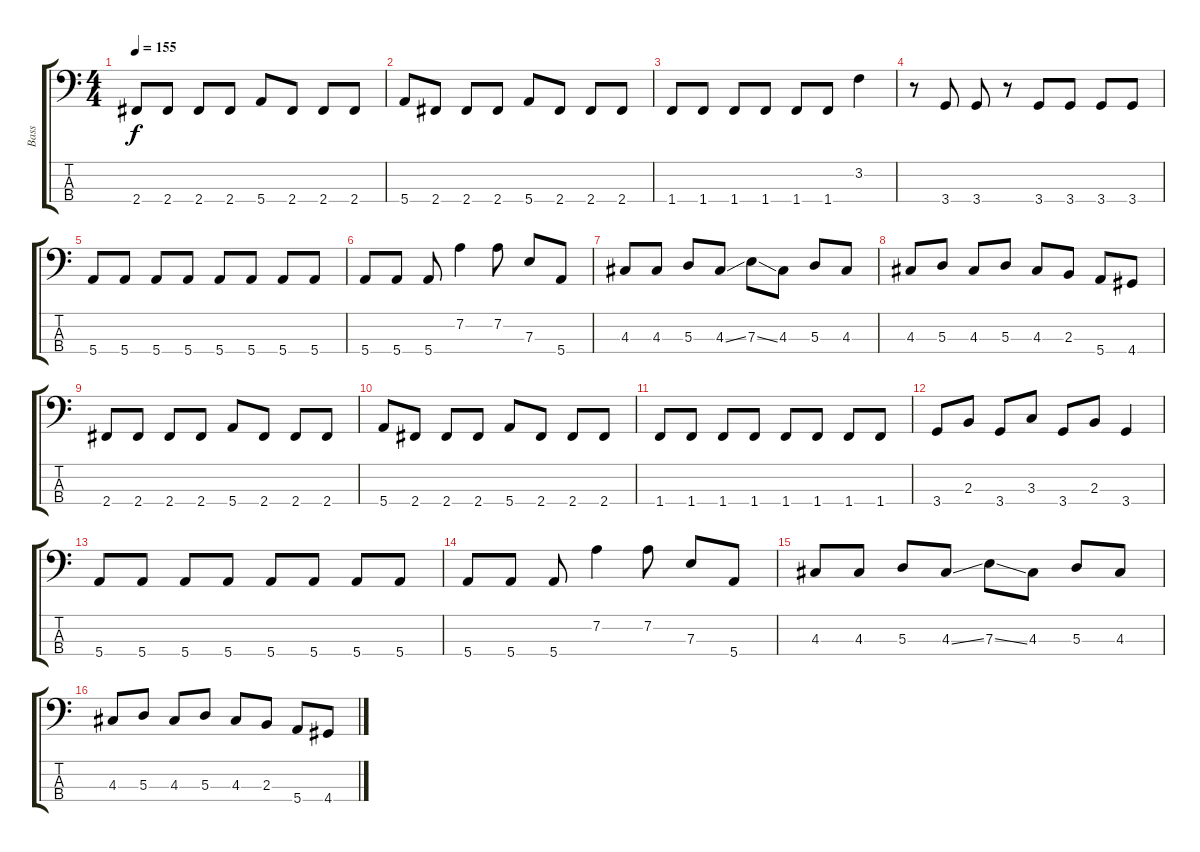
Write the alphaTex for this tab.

\track ("Bass" "Bass") {instrument electricbasspick}
\staff {score tabs}
\tuning (G2 D2 A1 E1) {hide}
\ts (4 4)
\tempo 155
\clef f4
\ks c
2.4.8{dy f} 2.4.8 2.4.8 2.4.8 5.4.8 2.4.8 2.4.8 2.4.8 |
5.4.8 2.4.8 2.4.8 2.4.8 5.4.8 2.4.8 2.4.8 2.4.8 |
1.4.8 1.4.8 1.4.8 1.4.8 1.4.8 1.4.8 3.2.4 |
r.8 3.4.8 3.4.8 r.8 3.4.8 3.4.8 3.4.8 3.4.8 |
5.4.8 5.4.8 5.4.8 5.4.8 5.4.8 5.4.8 5.4.8 5.4.8 |
5.4.8 5.4.8 5.4.8 7.2.4 7.2.8 7.3.8 5.4.8 |
4.3.8 4.3.8 5.3.8 4.3{ss}.8 7.3{ss}.8 4.3.8 5.3.8 4.3.8 |
4.3.8 5.3.8 4.3.8 5.3.8 4.3.8 2.3.8 5.4.8 4.4.8 |
2.4.8 2.4.8 2.4.8 2.4.8 5.4.8 2.4.8 2.4.8 2.4.8 |
5.4.8 2.4.8 2.4.8 2.4.8 5.4.8 2.4.8 2.4.8 2.4.8 |
1.4.8 1.4.8 1.4.8 1.4.8 1.4.8 1.4.8 1.4.8 1.4.8 |
3.4.8 2.3.8 3.4.8 3.3.8 3.4.8 2.3.8 3.4.4 |
5.4.8 5.4.8 5.4.8 5.4.8 5.4.8 5.4.8 5.4.8 5.4.8 |
5.4.8 5.4.8 5.4.8 7.2.4 7.2.8 7.3.8 5.4.8 |
4.3.8 4.3.8 5.3.8 4.3{ss}.8 7.3{ss}.8 4.3.8 5.3.8 4.3.8 |
4.3.8 5.3.8 4.3.8 5.3.8 4.3.8 2.3.8 5.4.8 4.4.8
